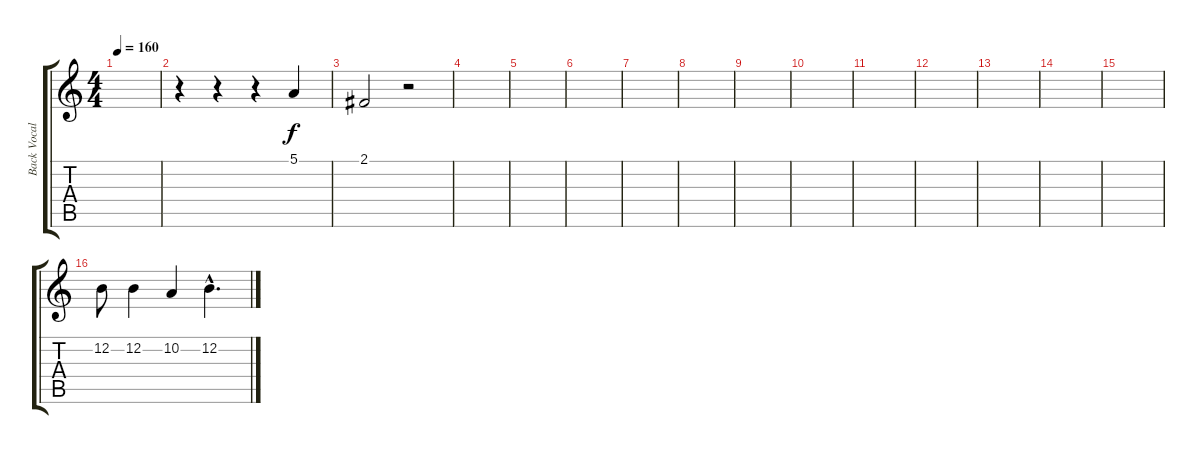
\track ("Back Vocals" "Back Vocal") {instrument clarinet}
\staff {score tabs}
\tuning (E4 B3 G3 D3 A2 E2) {hide}
\ts (4 4)
\tempo 160
\clef g2
\ks c
|
r.4 r.4 r.4 5.1.4 |
2.1.2 r.2 |
|
|
|
|
|
|
|
|
|
|
|
|
12.2.8 12.2.4 10.2.4 12.2{hac}.4{d}
